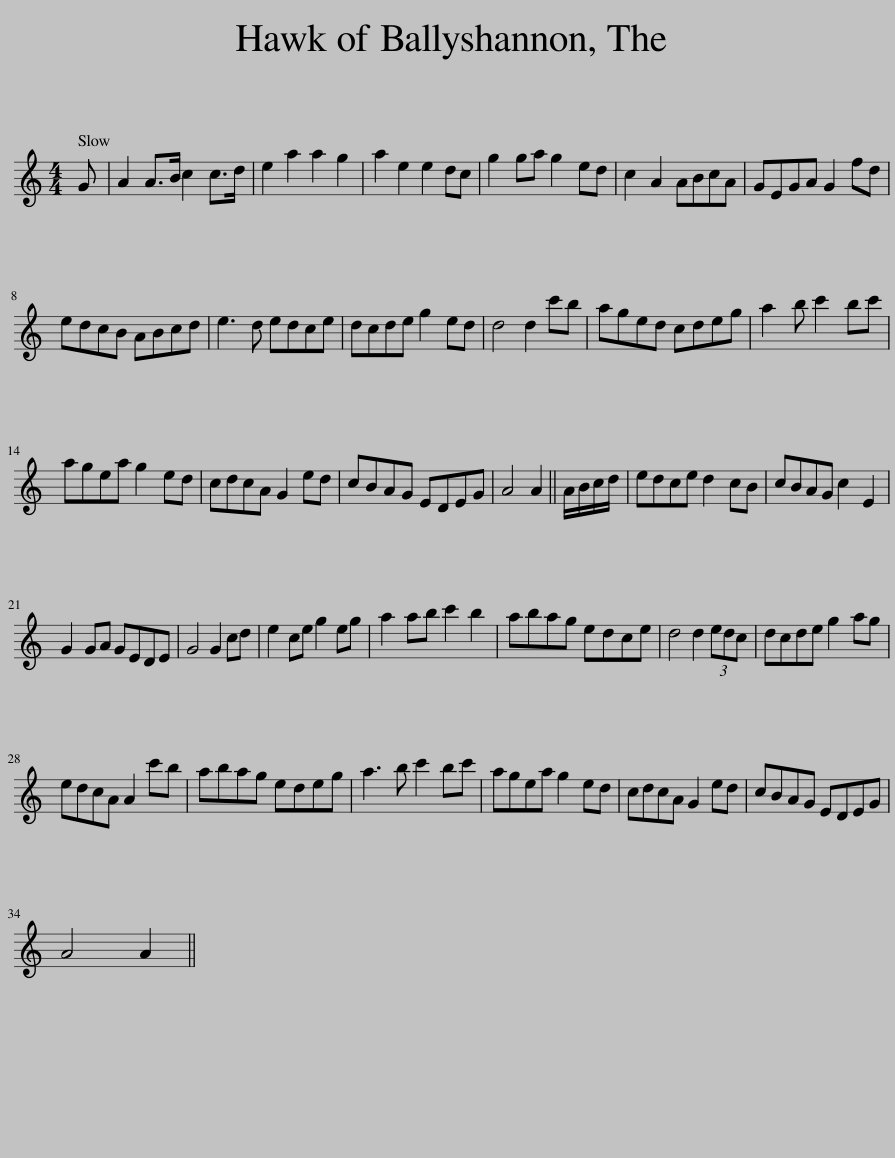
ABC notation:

X:1
L:1/8
M:4/4
I:linebreak $
K:C
V:1 treble
V:1
 G | A2 A>B c2 c>d | e2 a2 a2 g2 | a2 e2 e2 dc | g2 ga g2 ed | %5
 c2 A2 ABcA | GEGA G2 fd |$ edcB ABcd | e3 d edce | dcde g2 ed | %10
 d4 d2 c'b | aged cdeg | a2 b c'2 bc' |$ agea g2 ed | cdcA G2 ed | %15
 cBAG EDEG | A4 A2 || A/B/c/d/ | edce d2 cB | cBAG c2 E2 |$ %20
 G2 GA GEDE | G4 G2 cd | e2 ce g2 eg | a2 ab c'2 b2 | abag edce | %25
 d4 d2 (3edc | dcde g2 ag |$ edcA A2 c'b | abag edeg | a3 b c'2 bc' | %30
 agea g2 ed | cdcA G2 ed | cBAG EDEG |$ A4 A2 || %34
